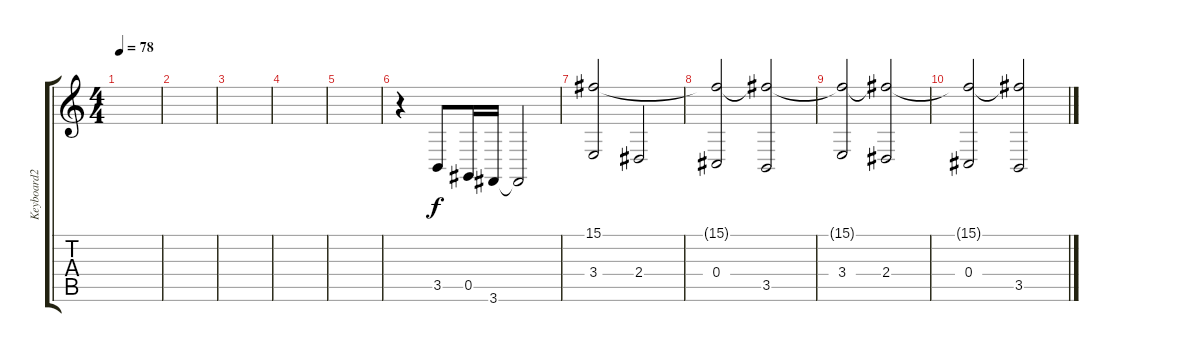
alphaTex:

\track ("Keyboard2" "Keyboard2") {instrument brightacousticpiano}
\staff {score tabs}
\tuning (Eb4 Bb3 Gb3 Db3 Ab2 Eb2) {hide}
\ts (4 4)
\tempo 78
\clef g2
\ks c
|
|
|
|
|
r.4 3.5.8 0.5.16 3.6.16 3.6{t}.2 |
(15.1 3.4).2 2.4.2 |
(15.1{t} 0.4).2 (15.1{t} 3.5).2 |
(15.1{t} 3.4).2 (15.1{t} 2.4).2 |
(15.1{t} 0.4).2 (15.1{t} 3.5).2
